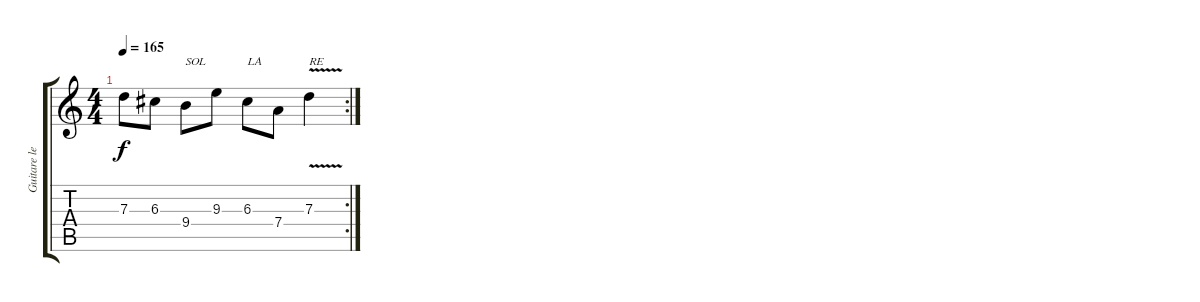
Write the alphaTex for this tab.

\track ("Guitare lead" "Guitare le") {instrument distortionguitar}
\staff {score tabs}
\tuning (E4 B3 G3 D3 A2 E2) {hide}
\rc 2
\ts (4 4)
\tempo 165
\clef g2
\ks c
7.3.8{dy f} 6.3.8 9.4.8{txt "SOL"} 9.3.8 6.3.8{txt "LA"} 7.4.8 7.3{v}.4{txt "RE"}
